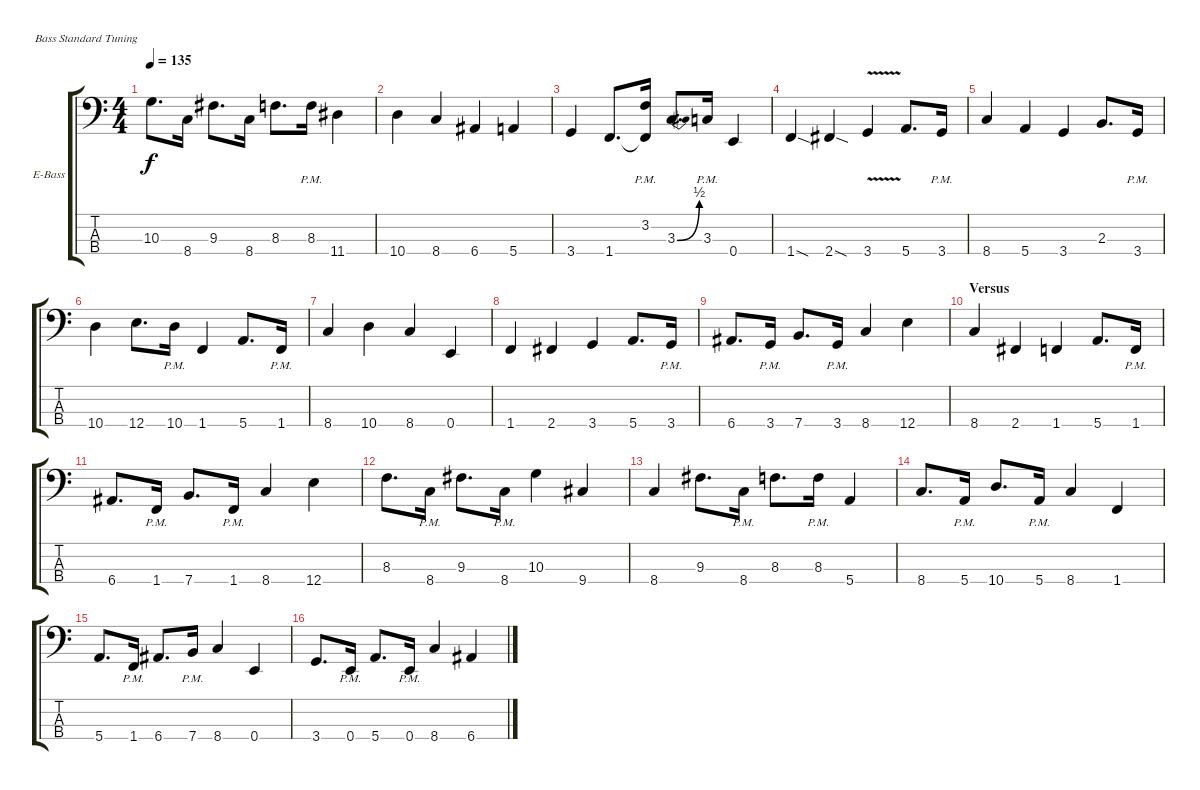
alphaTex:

\bracketExtendMode groupsimilarinstruments
\firstSystemTrackNameOrientation horizontal
\otherSystemsTrackNameOrientation horizontal
\track ("Bass" "E-Bass") {instrument electricbassfinger}
\staff {score tabs}
\tuning (G2 D2 A1 E1)
\ts (4 4)
\tempo 135
\clef f4
\ks c
10.3.8{d dy f} 8.4.16 9.3.8{d} 8.4.16 8.3.8{d} 8.3{pm}.16 11.4.4 |
10.4.4 8.4.4 6.4.4 5.4.4 |
3.4.4 1.4.8{d} (1.4{t} 3.2{pm}).16 3.3{be (bend 0 0 59.4 2)}.8{d} 3.3{pm}.16 0.4.4 |
1.4{sod}.4 2.4{sod}.4 3.4{v}.4 5.4.8{d} 3.4{pm}.16 |
8.4.4 5.4.4 3.4.4 2.3.8{d} 3.4{pm}.16 |
10.4.4 12.4.8{d} 10.4{pm}.16 1.4.4 5.4.8{d} 1.4{pm}.16 |
8.4.4 10.4.4 8.4.4 0.4.4 |
1.4.4 2.4.4 3.4.4 5.4.8{d} 3.4{pm}.16 |
6.4.8{d} 3.4{pm}.16 7.4.8{d} 3.4{pm}.16 8.4.4 12.4.4 |
\section ("" "Versus")
8.4.4 2.4.4 1.4.4 5.4.8{d} 1.4{pm}.16 |
6.4.8{d} 1.4{pm}.16 7.4.8{d} 1.4{pm}.16 8.4.4 12.4.4 |
8.3.8{d} 8.4{pm}.16 9.3.8{d} 8.4{pm}.16 10.3.4 9.4.4 |
8.4.4 9.3.8{d} 8.4{pm}.16 8.3.8{d} 8.3{pm}.16 5.4.4 |
8.4.8{d} 5.4{pm}.16 10.4.8{d} 5.4{pm}.16 8.4.4 1.4.4 |
5.4.8{d} 1.4{pm}.16 6.4.8{d} 7.4{pm}.16 8.4.4 0.4.4 |
3.4.8{d} 0.4{pm}.16 5.4.8{d} 0.4{pm}.16 8.4.4 6.4.4
